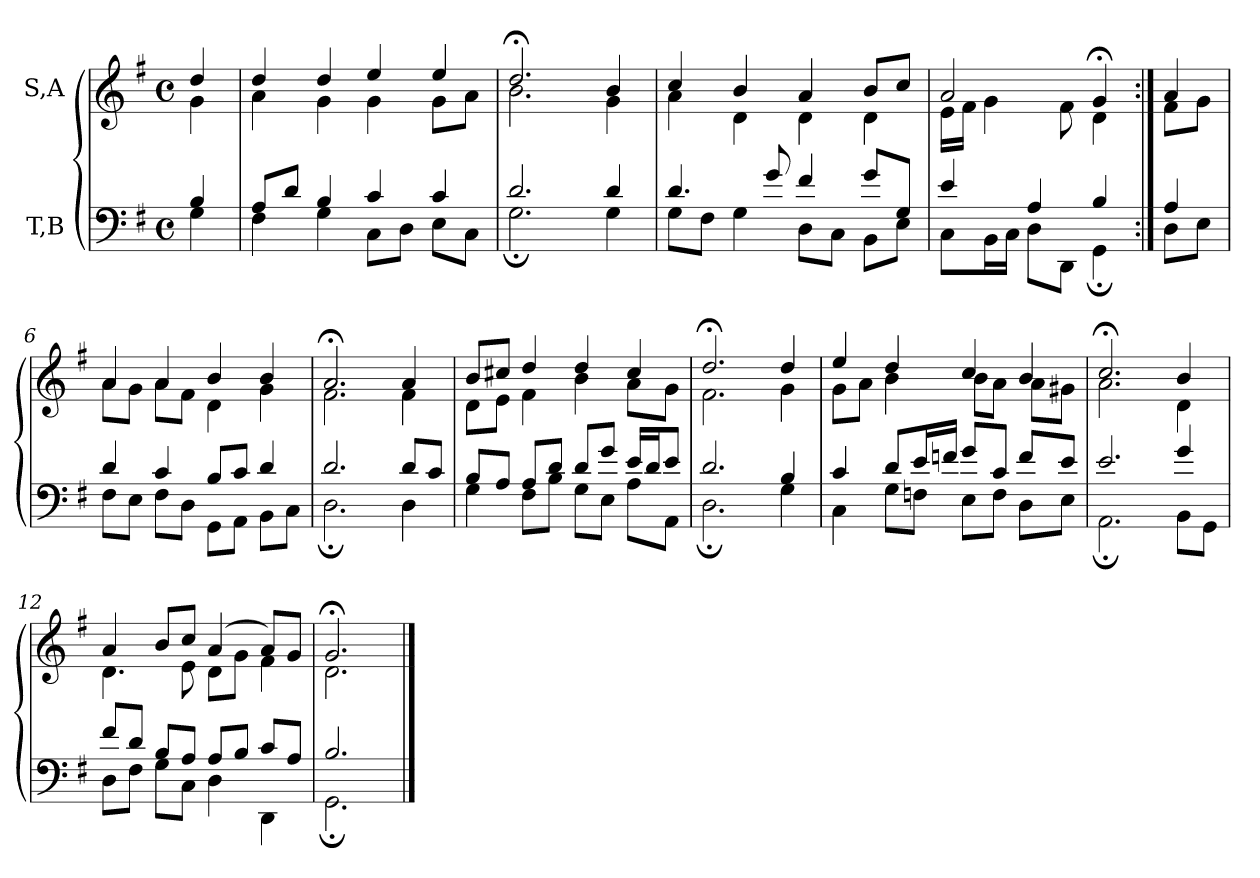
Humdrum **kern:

**kern	**kern
*part2	*part1
*staff2	*staff1
*I"T,B	*I"S,A
*clefF4	*clefG2
*k[f#]	*k[f#]
*M4/4	*M4/4
*met(c)	*met(c)
=	=
*^	*^
4B	4G	4dd	4g
=1	=1	=1	=1
8AL	4F#	4dd	4a
8dJ	.	.	.
4B	4G	4dd	4g
4c	8CL	4ee	4g
.	8DJ	.	.
4c	8EL	4ee	8gL
.	8CJ	.	8aJ
=2	=2	=2	=2
2.d	2.G;	2.dd;<	2.b
4d	4G	4b	4g
=3	=3	=3	=3
4.d	8GL	4cc	4a
.	8F#J	.	.
.	4G	4b	4d
8g	.	.	.
4f#	8DL	4a	4d
.	8CJ	.	.
8gL	8BBL	8bL	4d
8GJ	8EJ	8ccJ	.
=1339	=1339	=1339	=1339
4e	8CL	2a	16eLL
.	.	.	16f#JJ
.	16BBL	.	4g
.	16CJJ	.	.
4A	8DL	.	.
.	8DDJ	.	8f#
4B	4GG;	4g;<	4d
=1340:|!	=1340:|!	=1340:|!	=1340:|!
4A	8DL	4a	8f#L
.	8EJ	.	8gJ
=6	=6	=6	=6
4d	8F#L	4a	8aL
.	8EJ	.	8gJ
4c	8F#L	4a	8aL
.	8DJ	.	8f#J
8BL	8GGL	4b	4d
8cJ	8AAJ	.	.
4d	8BBL	4b	4g
.	8CJ	.	.
=7	=7	=7	=7
2.d	2.D;	2.a;<	2.f#
8dL	4D	4a	4f#
8cJ	.	.	.
=8	=8	=8	=8
8BL	4G	8bL	8dL
8AJ	.	8cc#XJ	8eJ
8AL	8F#L	4dd	4f#
8dJ	8BJ	.	.
8dL	8GL	4dd	4b
8gJ	8EJ	.	.
16eLL	8AL	4cc#	8aL
16dJ	.	.	.
8eJ	8AAJ	.	8gJ
=9	=9	=9	=9
2.d	2.D;	2.dd;<	2.f#
4B	4G	4dd	4g
=10	=10	=10	=10
4c	4C	4ee	8gL
.	.	.	8aJ
8dL	8GL	4dd	4b
16eL	8FnJ	.	.
16fnJJ	.	.	.
8gL	8EL	4cc	8bL
8cJ	8FJ	.	8aJ
8fL	8DL	4b	8aL
8eJ	8EJ	.	8g#XJ
=11	=11	=11	=11
2.e	2.AA;	2.cc;<	2.a
4g	8BBL	4b	4d
.	8GGJ	.	.
=12	=12	=12	=12
8f#L	8DL	4a	4.d
8dJ	8F#J	.	.
8BL	8GL	8bL	.
8AJ	8CJ	8ccJ	8e
8AL	4D	(>4a	8dL
8BJ	.	.	8gJ
8cL	4DD	8aL)	4f#
8AJ	.	8gJ	.
=13	=13	=13	=13
2.B	2.GG;	2.g;<	2.d
*v	*v	*	*
*	*v	*v
==	==
*-	*-
